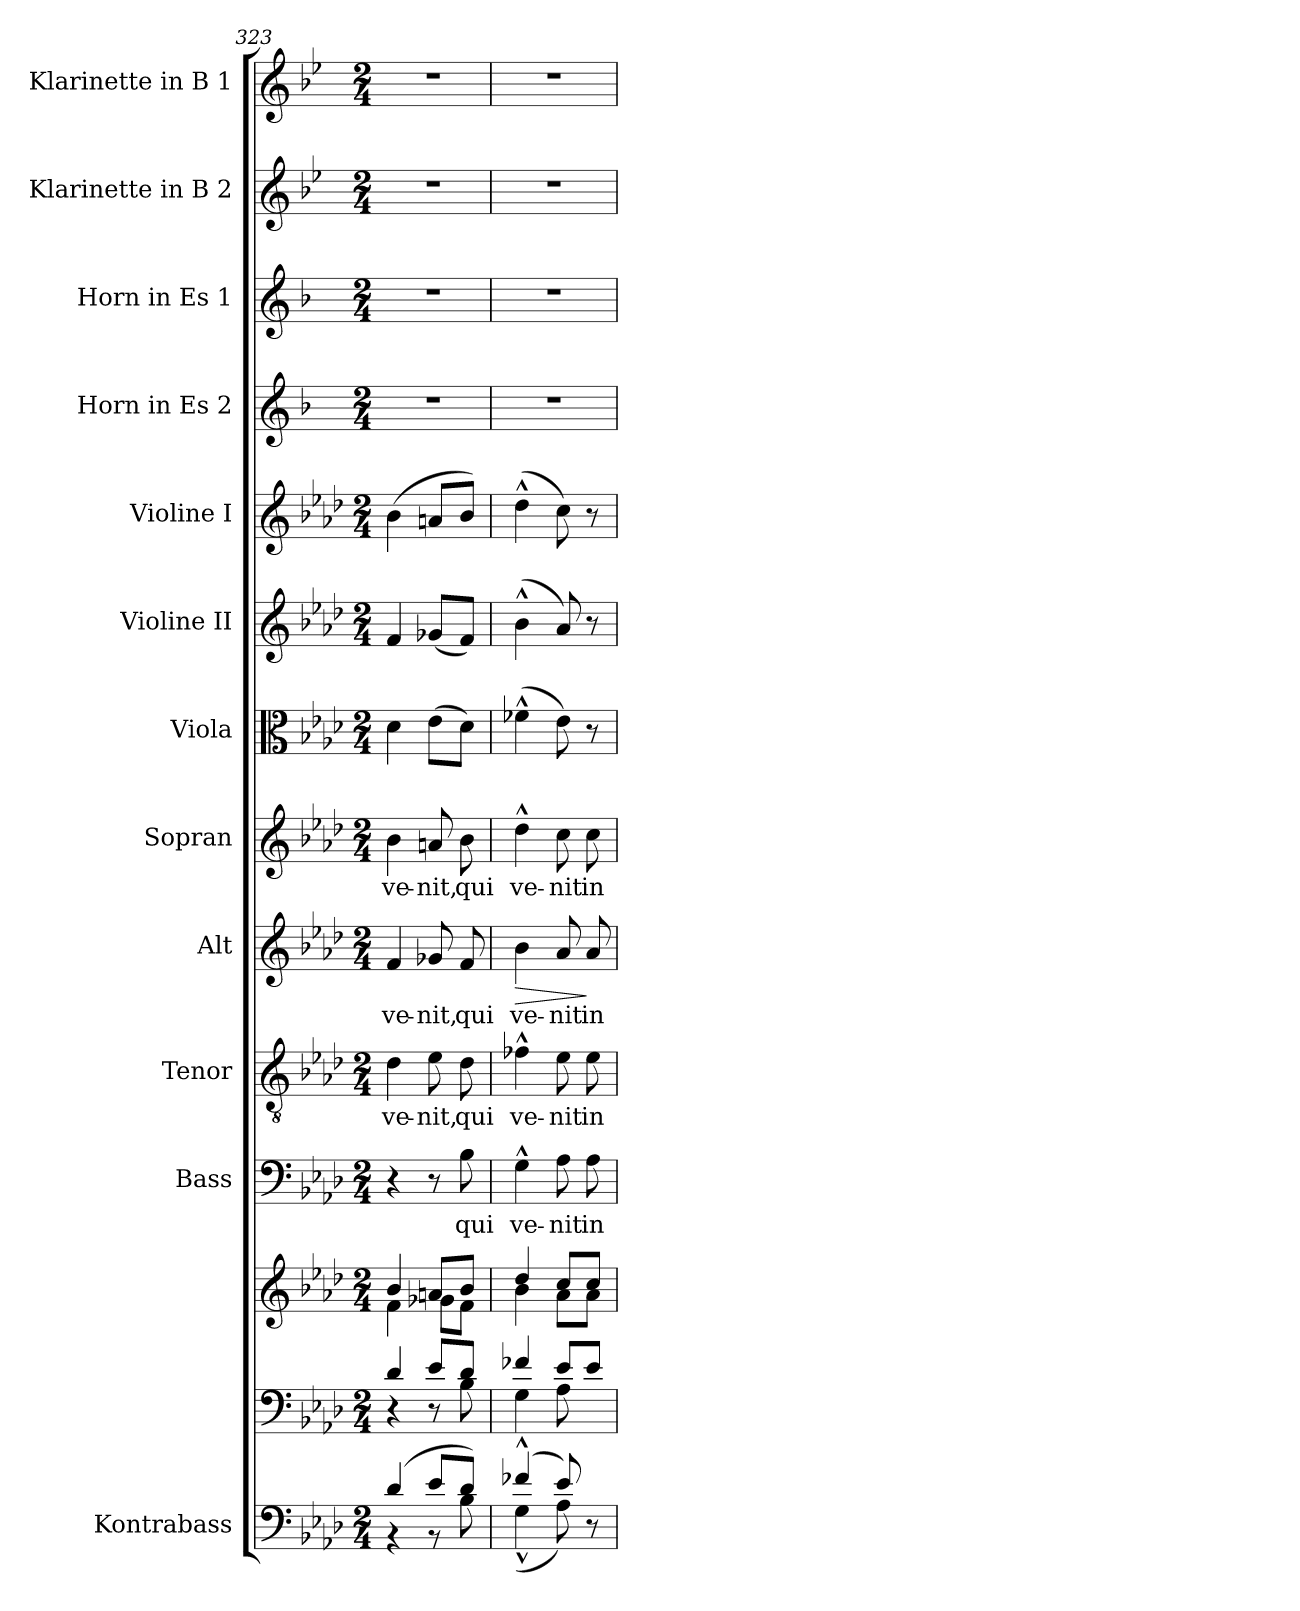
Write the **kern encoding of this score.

**kern	**kern	**kern	**kern	**text	**kern	**text	**kern	**text	**dynam	**kern	**text	**kern	**kern	**kern	**kern	**kern	**kern	**kern
*part13	*part12	*part12	*part11	*part11	*part10	*part10	*part9	*part9	*part9	*part8	*part8	*part7	*part6	*part5	*part4	*part3	*part2	*part1
*staff14	*staff13	*staff12	*staff11	*staff11	*staff10	*staff10	*staff9	*staff9	*staff9	*staff8	*staff8	*staff7	*staff6	*staff5	*staff4	*staff3	*staff2	*staff1
*I"Kontrabass	*	*	*I"Bass	*	*I"Tenor	*	*I"Alt	*	*	*I"Sopran	*	*I"Viola	*I"Violine II	*I"Violine I	*I"Horn in Es 2	*I"Horn in Es 1	*I"Klarinette in B 2	*I"Klarinette in B 1
*I'Kb.	*	*	*I'B	*	*I'T	*	*I'A	*	*	*I'S	*	*I'Vla.	*I'Vl. II	*I'Vl. I	*I'Hrn. 2	*I'Hrn. 1	*	*
*clefF4	*clefF4	*clefG2	*clefF4	*	*clefGv2	*	*clefG2	*	*	*clefG2	*	*clefC3	*clefG2	*clefG2	*clefG2	*clefG2	*clefG2	*clefG2
*ITrd7c12	*	*	*	*	*	*	*	*	*	*	*	*	*	*	*ITrd5c9	*ITrd5c9	*ITrd1c2	*ITrd1c2
*k[b-e-a-d-]	*k[b-e-a-d-]	*k[b-e-a-d-]	*k[b-e-a-d-]	*	*k[b-e-a-d-]	*	*k[b-e-a-d-]	*	*	*k[b-e-a-d-]	*	*k[b-e-a-d-]	*k[b-e-a-d-]	*k[b-e-a-d-]	*k[b-e-a-d-]	*k[b-e-a-d-]	*k[b-e-a-d-]	*k[b-e-a-d-]
*A-:	*A-:	*A-:	*A-:	*	*A-:	*	*A-:	*	*	*A-:	*	*A-:	*A-:	*A-:	*A-:	*A-:	*A-:	*A-:
*M2/4	*M2/4	*M2/4	*M2/4	*	*M2/4	*	*M2/4	*	*	*M2/4	*	*M2/4	*M2/4	*M2/4	*M2/4	*M2/4	*M2/4	*M2/4
=323	=323	=323	=323	=323	=323	=323	=323	=323	=323	=323	=323	=323	=323	=323	=323	=323	=323	=323
*^	*^	*^	*	*	*	*	*	*	*	*	*	*	*	*	*	*	*	*
!	!	!	!	!	!	!	!	!	!LO:LY:b	!	!LO:LY:b	!	!	!LO:LY:b	!	!	!	!	!	!	!
(<4D-/	4rBB	4d-/	4rC	4b-/	4f\	4r	.	4d-\	ve-	4f/	ve-	.	4b-\	ve-	4d-\	4f/	(>4b-\	2r	2r	2r	2r
!	!	!	!	!	!	!	!	!	!LO:LY:b	!	!LO:LY:b	!	!	!LO:LY:b	!	!	!	!	!	!	!
8E-/L	8rBB	8e-/L	8rC	8an/L	8g-X\L	8r	.	8e-\	-nit,	8g-X/	-nit,	.	8an/	-nit,	(>8e-\L	(<8g-X/L	8an/L	.	.	.	.
!	!	!	!	!	!	!	!LO:LY:b	!	!LO:LY:b	!	!LO:LY:b	!	!	!LO:LY:b	!	!	!	!	!	!	!
8D-/J)	8BB-\	8d-/J	8B-\	8b-/J	8f\J	8B-\	qui	8d-\	qui	8f/	qui	.	8b-\	qui	8d-\J)	8f/J)	8b-/J)	.	.	.	.
=324	=324	=324	=324	=324	=324	=324	=324	=324	=324	=324	=324	=324	=324	=324	=324	=324	=324	=324	=324	=324	=324
!	!	!	!	!	!	!	!LO:LY:b	!	!LO:LY:b	!	!LO:LY:b	!LO:HP:b	!	!LO:LY:b	!	!	!	!	!	!	!
(4F-X^^>/	(<4GG^^<\	4f-X/	4G\	4dd-/	4b-\	4G^^>\	ve-	4f-X^^>\	ve-	4b-\	ve-	>	4dd-^^>\	ve-	(>4f-X^^>\	(>4b-^^>\	(>4dd-^^>\	2r	2r	2r	2r
!	!	!	!	!	!	!	!LO:LY:b	!	!LO:LY:b	!	!LO:LY:b	!	!	!LO:LY:b	!	!	!	!	!	!	!
8E-/)	8AA-\)	8e-/L	8A-\	8cc/L	8a-\L	8A-\	-nit	8e-\	-nit	8a-/	-nit	.	8cc\	-nit	8e-\)	8a-/)	8cc\)	.	.	.	.
!	!	!	!	!	!	!	!LO:LY:b	!	!LO:LY:b	!	!LO:LY:b	!	!	!LO:LY:b	!	!	!	!	!	!	!
8r	8ryy	8e-/J	8ryy	8cc/J	8a-\J	8A-\	in	8e-\	in	8a-/	in	]	8cc\	in	8r	8r	8r	.	.	.	.
*v	*v	*	*	*	*	*	*	*	*	*	*	*	*	*	*	*	*	*	*	*	*
*	*v	*v	*	*	*	*	*	*	*	*	*	*	*	*	*	*	*	*	*	*
*	*	*v	*v	*	*	*	*	*	*	*	*	*	*	*	*	*	*	*	*
=	=	=	=	=	=	=	=	=	=	=	=	=	=	=	=	=	=	=
*-	*-	*-	*-	*-	*-	*-	*-	*-	*-	*-	*-	*-	*-	*-	*-	*-	*-	*-
